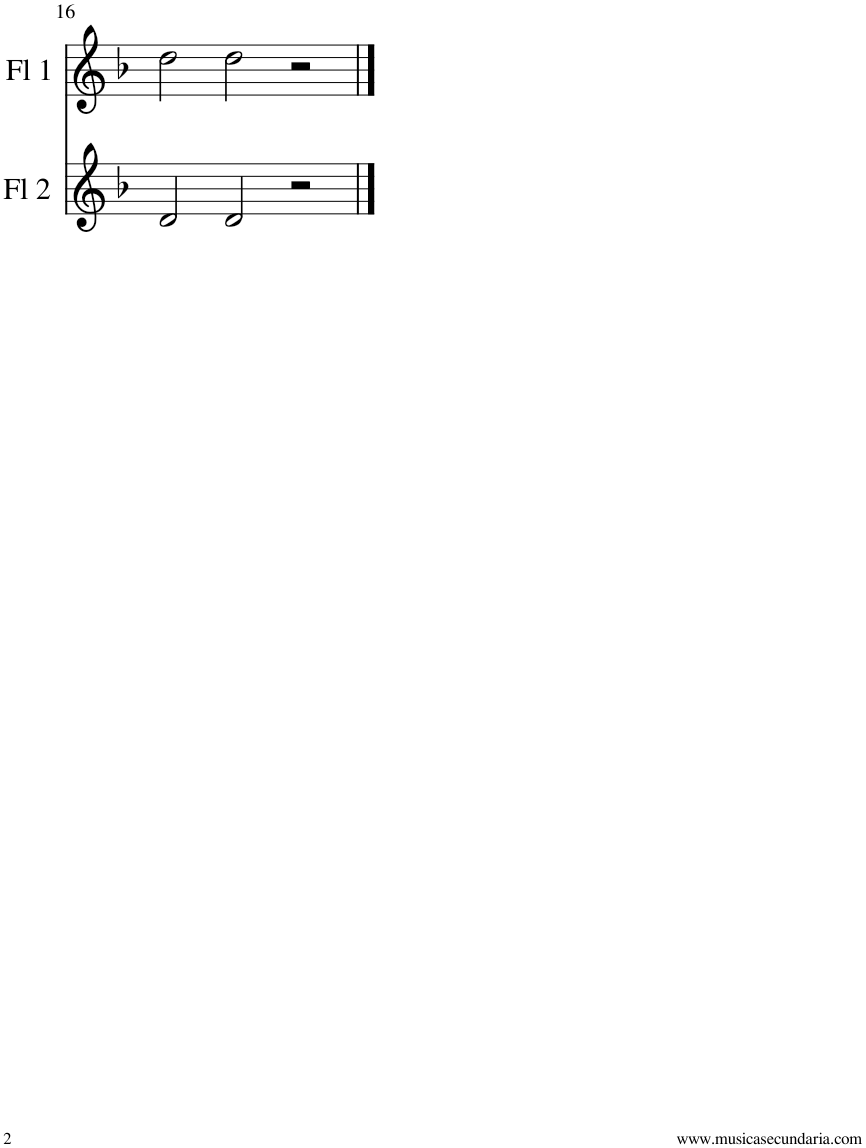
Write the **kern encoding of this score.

**kern	**kern
*part2	*part1
*staff2	*staff1
*I"Flauta 2	*I"Flauta 1
*I'Fl 2	*I'Fl 1
!!LO:PB:g=z
*clefG2	*clefG2
*k[b-]	*k[b-]
*M3/2	*M3/2
=16	=16
2d/	2dd\
2d/	2dd\
2r	2r
==	==
*-	*-
